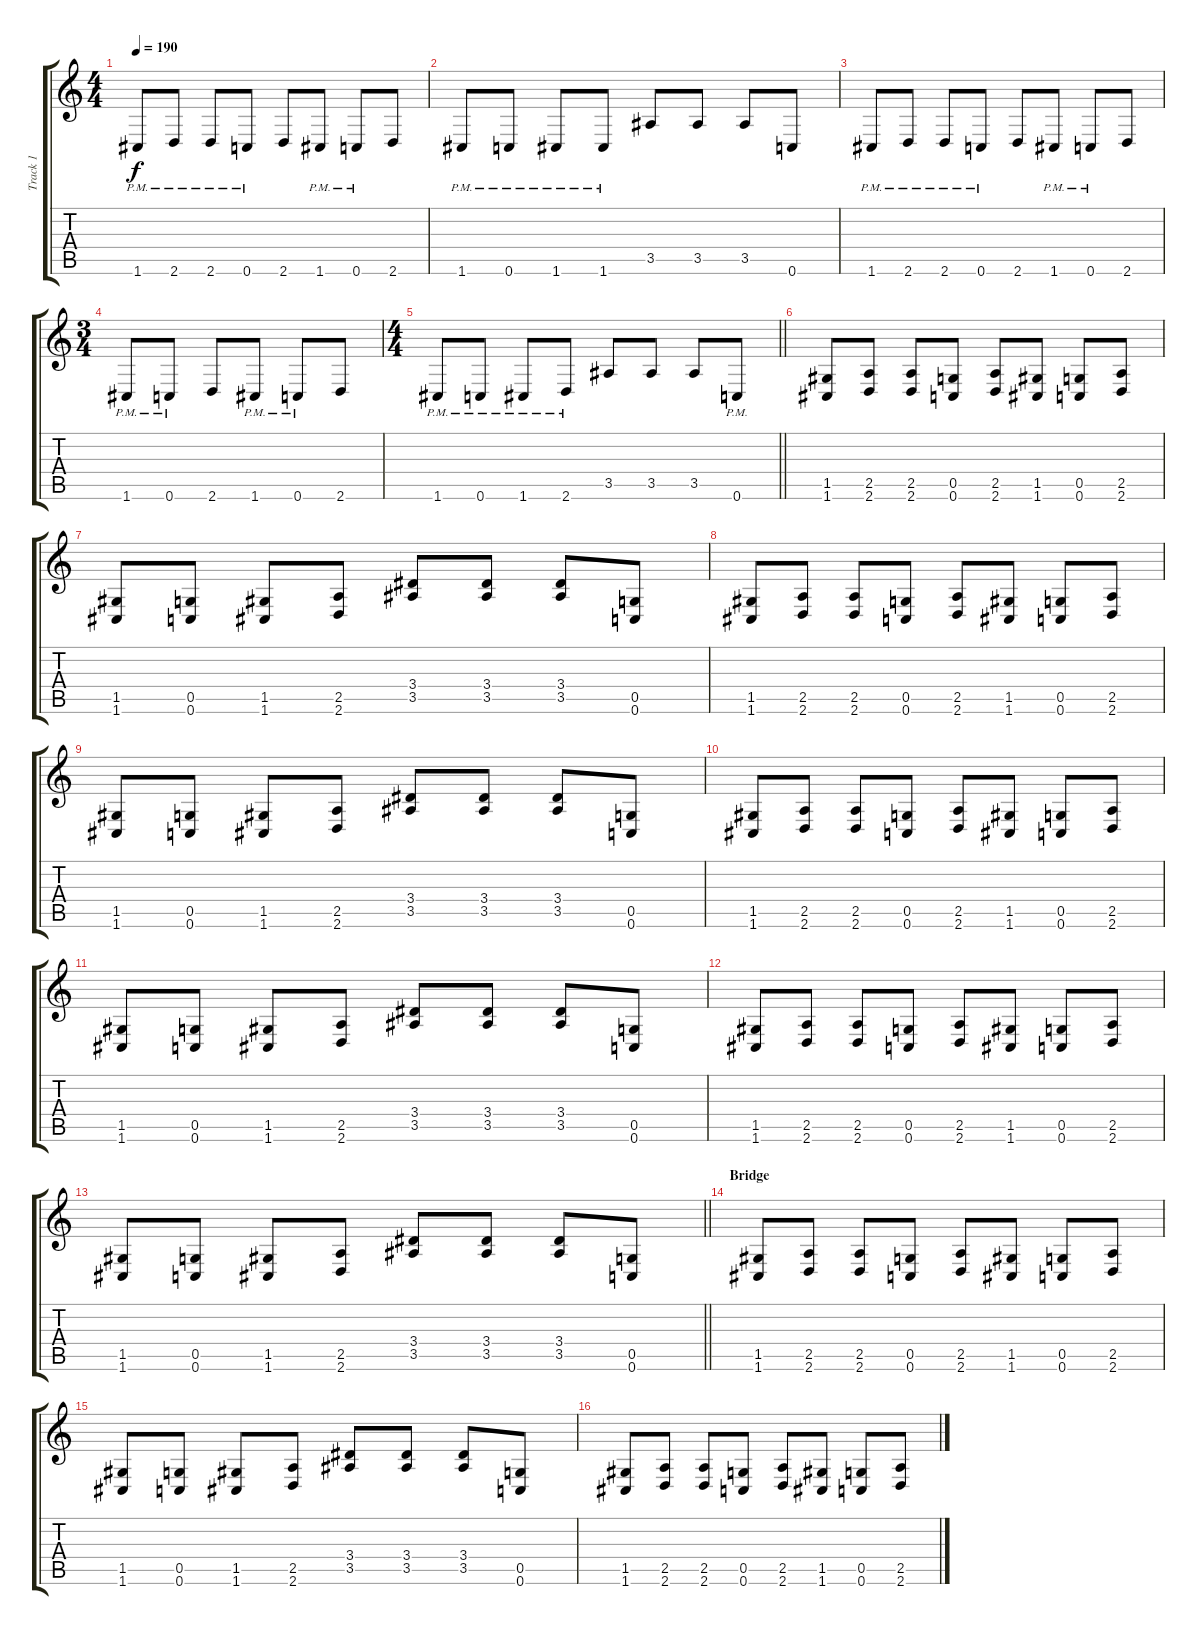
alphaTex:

\track ("Track 1" "Track 1") {instrument distortionguitar}
\staff {score tabs}
\tuning (D4 A3 F3 C3 G2 C2) {hide}
\ts (4 4)
\tempo 190
\clef g2
\ks c
1.6{pm}.8{dy f} 2.6{pm}.8 2.6{pm}.8 0.6{pm}.8 2.6.8 1.6{pm}.8 0.6{pm}.8 2.6.8 |
1.6{pm}.8 0.6{pm}.8 1.6{pm}.8 1.6{pm}.8 3.5.8 3.5.8 3.5.8 0.6.8 |
1.6{pm}.8 2.6{pm}.8 2.6{pm}.8 0.6{pm}.8 2.6.8 1.6{pm}.8 0.6{pm}.8 2.6.8 |
\ts (3 4)
1.6{pm}.8 0.6{pm}.8 2.6.8 1.6{pm}.8 0.6{pm}.8 2.6.8 |
\ts (4 4)
\barLineRight lightlight
1.6{pm}.8 0.6{pm}.8 1.6{pm}.8 2.6{pm}.8 3.5.8 3.5.8 3.5.8 0.6{pm}.8 |
\section ("" "")
(1.5 1.6).8 (2.5 2.6).8 (2.5 2.6).8 (0.5 0.6).8 (2.5 2.6).8 (1.5 1.6).8 (0.5 0.6).8 (2.5 2.6).8 |
(1.5 1.6).8 (0.5 0.6).8 (1.5 1.6).8 (2.5 2.6).8 (3.4 3.5).8 (3.4 3.5).8 (3.4 3.5).8 (0.5 0.6).8 |
(1.5 1.6).8 (2.5 2.6).8 (2.5 2.6).8 (0.5 0.6).8 (2.5 2.6).8 (1.5 1.6).8 (0.5 0.6).8 (2.5 2.6).8 |
(1.5 1.6).8 (0.5 0.6).8 (1.5 1.6).8 (2.5 2.6).8 (3.4 3.5).8 (3.4 3.5).8 (3.4 3.5).8 (0.5 0.6).8 |
(1.5 1.6).8 (2.5 2.6).8 (2.5 2.6).8 (0.5 0.6).8 (2.5 2.6).8 (1.5 1.6).8 (0.5 0.6).8 (2.5 2.6).8 |
(1.5 1.6).8 (0.5 0.6).8 (1.5 1.6).8 (2.5 2.6).8 (3.4 3.5).8 (3.4 3.5).8 (3.4 3.5).8 (0.5 0.6).8 |
(1.5 1.6).8 (2.5 2.6).8 (2.5 2.6).8 (0.5 0.6).8 (2.5 2.6).8 (1.5 1.6).8 (0.5 0.6).8 (2.5 2.6).8 |
\barLineRight lightlight
(1.5 1.6).8 (0.5 0.6).8 (1.5 1.6).8 (2.5 2.6).8 (3.4 3.5).8 (3.4 3.5).8 (3.4 3.5).8 (0.5 0.6).8 |
\section ("" "Bridge")
(1.5 1.6).8 (2.5 2.6).8 (2.5 2.6).8 (0.5 0.6).8 (2.5 2.6).8 (1.5 1.6).8 (0.5 0.6).8 (2.5 2.6).8 |
(1.5 1.6).8 (0.5 0.6).8 (1.5 1.6).8 (2.5 2.6).8 (3.4 3.5).8 (3.4 3.5).8 (3.4 3.5).8 (0.5 0.6).8 |
(1.5 1.6).8 (2.5 2.6).8 (2.5 2.6).8 (0.5 0.6).8 (2.5 2.6).8 (1.5 1.6).8 (0.5 0.6).8 (2.5 2.6).8
